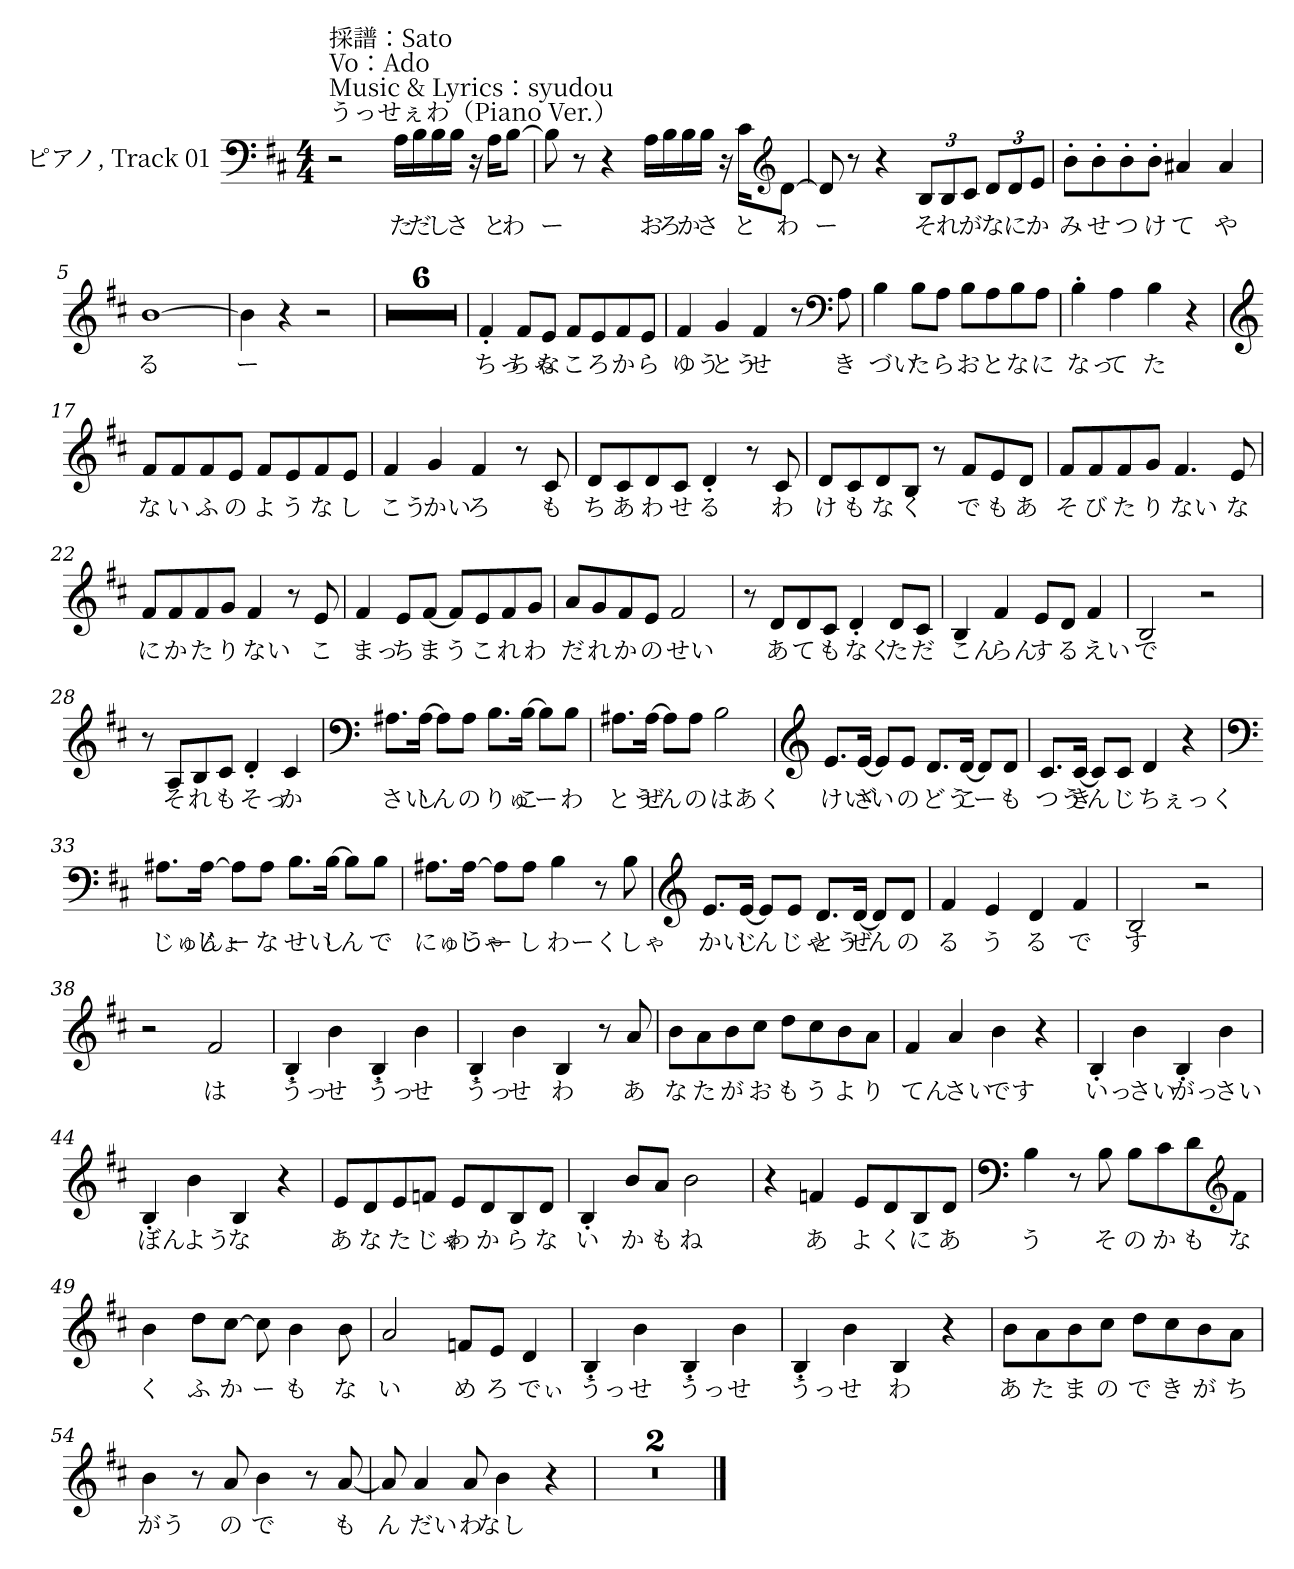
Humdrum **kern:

**kern	**text
*part1	*part1
*staff1	*staff1
*I"ピアノ, Track 01	*
*clefF4	*
*k[f#c#]	*
*M4/4	*
*MM163	*
=1	=1
!LO:TX:a:t=うっせぇわ（Piano Ver.）	!
!LO:TX:a:t=Music & Lyrics：syudou	!
!LO:TX:a:t=Vo：Ado	!
!LO:TX:a:t=採譜：Sato	!
2r	.
!	!LO:LY:b
16A\LL	た
!	!LO:LY:b
16B\	だ
!	!LO:LY:b
16B\	し
!	!LO:LY:b
16B\JJ	さ
16r	.
!	!LO:LY:b
16A\KL	と
!	!LO:LY:b
[8B\J	わ
=2	=2
!	!LO:LY:b
8B\]	ー
8r	.
4r	.
!	!LO:LY:b
16A\LL	お
!	!LO:LY:b
16B\	ろ
!	!LO:LY:b
16B\	か
!	!LO:LY:b
16B\JJ	さ
16r	.
!	!LO:LY:b
16c#\KL	と
*clefG2	*
!	!LO:LY:b
[8d\J	わ
!!LO:LB:g=z
=3	=3
!	!LO:LY:b
8d/]	ー
8r	.
4r	.
*Xbrackettup	*
!	!LO:LY:b
12B/L	そ
!	!LO:LY:b
12B/	れ
!	!LO:LY:b
12c#/J	が
!	!LO:LY:b
12d/L	な
!	!LO:LY:b
12d/	に
!	!LO:LY:b
12e/J	か
=4	=4
!	!LO:LY:b
8b'\L	み
!	!LO:LY:b
8b'\	せ
!	!LO:LY:b
8b'\	つ
!	!LO:LY:b
8b'\J	け
!	!LO:LY:b
4a#X/	て
!	!LO:LY:b
4a#/	や
!!LO:LB:g=z
=5	=5
!	!LO:LY:b
[1b	る
=6	=6
!	!LO:LY:b
4b\]	ー
4r	.
2r	.
!!LO:LB:g=z
=7	=7
1r	.
=8	=8
1r	.
=9	=9
1r	.
=10	=10
1r	.
!!LO:LB:g=z
=11	=11
1r	.
=12	=12
1r	.
!!LO:LB:g=z
=13	=13
!	!LO:LY:b
4f#'/	ちっ
!	!LO:LY:b
8f#/L	ちゃ
!	!LO:LY:b
8e/J	な
!	!LO:LY:b
8f#/L	こ
!	!LO:LY:b
8e/	ろ
!	!LO:LY:b
8f#/	か
!	!LO:LY:b
8e/J	ら
=14	=14
!	!LO:LY:b
4f#/	ゆう
!	!LO:LY:b
4g/	とう
!	!LO:LY:b
4f#/	せ
8r	.
*clefF4	*
!	!LO:LY:b
8A\	き
!!LO:LB:g=z
=15	=15
!	!LO:LY:b
4B\	づい
!	!LO:LY:b
8B\L	た
!	!LO:LY:b
8A\J	ら
!	!LO:LY:b
8B\L	お
!	!LO:LY:b
8A\	と
!	!LO:LY:b
8B\	な
!	!LO:LY:b
8A\J	に
=16	=16
!	!LO:LY:b
4B'\	なっ
!	!LO:LY:b
4A\	て
!	!LO:LY:b
4B\	た
4r	.
!!LO:LB:g=z
=17	=17
*clefG2	*
!	!LO:LY:b
8f#/L	な
!	!LO:LY:b
8f#/	い
!	!LO:LY:b
8f#/	ふ
!	!LO:LY:b
8e/J	の
!	!LO:LY:b
8f#/L	よ
!	!LO:LY:b
8e/	う
!	!LO:LY:b
8f#/	な
!	!LO:LY:b
8e/J	し
=18	=18
!	!LO:LY:b
4f#/	こう
!	!LO:LY:b
4g/	かい
!	!LO:LY:b
4f#/	ろ
8r	.
!	!LO:LY:b
8c#/	も
!!LO:LB:g=z
=19	=19
!	!LO:LY:b
8d/L	ち
!	!LO:LY:b
8c#/	あ
!	!LO:LY:b
8d/	わ
!	!LO:LY:b
8c#/J	せ
!	!LO:LY:b
4d'/	る
8r	.
!	!LO:LY:b
8c#/	わ
=20	=20
!	!LO:LY:b
8d/L	け
!	!LO:LY:b
8c#/	も
!	!LO:LY:b
8d/	な
!	!LO:LY:b
8B/J	く
8r	.
!	!LO:LY:b
8f#/L	で
!	!LO:LY:b
8e/	も
!	!LO:LY:b
8d/J	あ
!!LO:LB:g=z
=21	=21
!	!LO:LY:b
8f#/L	そ
!	!LO:LY:b
8f#/	び
!	!LO:LY:b
8f#/	た
!	!LO:LY:b
8g/J	り
!	!LO:LY:b
4.f#/	ない
!	!LO:LY:b
8e/	な
=22	=22
!	!LO:LY:b
8f#/L	に
!	!LO:LY:b
8f#/	か
!	!LO:LY:b
8f#/	た
!	!LO:LY:b
8g/J	り
!	!LO:LY:b
4f#/	ない
8r	.
!	!LO:LY:b
8e/	こ
!!LO:PB:g=z
=23	=23
!	!LO:LY:b
4f#/	まっ
!	!LO:LY:b
8e/L	ち
!	!LO:LY:b
[8f#/J	ま
!	!LO:LY:b
8f#/L]	う
!	!LO:LY:b
8e/	こ
!	!LO:LY:b
8f#/	れ
!	!LO:LY:b
8g/J	わ
=24	=24
!	!LO:LY:b
8a/L	だ
!	!LO:LY:b
8g/	れ
!	!LO:LY:b
8f#/	か
!	!LO:LY:b
8e/J	の
!	!LO:LY:b
2f#/	せい
!!LO:LB:g=z
=25	=25
8r	.
!	!LO:LY:b
8d/L	あ
!	!LO:LY:b
8d/	て
!	!LO:LY:b
8c#/J	も
!	!LO:LY:b
4d'/	なく
!	!LO:LY:b
8d/L	た
!	!LO:LY:b
8c#/J	だ
=26	=26
!	!LO:LY:b
4B/	こん
!	!LO:LY:b
4f#/	らん
!	!LO:LY:b
8e/L	す
!	!LO:LY:b
8d/J	る
!	!LO:LY:b
4f#/	えい
!!LO:LB:g=z
=27	=27
!	!LO:LY:b
2B/	で
2r	.
=28	=28
8r	.
!	!LO:LY:b
8A/L	そ
!	!LO:LY:b
8B/	れ
!	!LO:LY:b
8c#/J	も
!	!LO:LY:b
4d'/	そっ
!	!LO:LY:b
4c#/	か
!!LO:LB:g=z
=29	=29
*clefF4	*
!	!LO:LY:b
8.A#X\L	さい
!	!LO:LY:b
[16A#\Jk	し
!	!LO:LY:b
8A#\L]	ん
!	!LO:LY:b
8A#\J	の
!	!LO:LY:b
8.B\L	りゅ
!	!LO:LY:b
[16B\Jk	こ
!	!LO:LY:b
8B\L]	ー
!	!LO:LY:b
8B\J	わ
=30	=30
!	!LO:LY:b
8.A#X\L	とう
!	!LO:LY:b
[16A#\Jk	ぜ
!	!LO:LY:b
8A#\L]	ん
!	!LO:LY:b
8A#\J	の
!	!LO:LY:b
2B\	はあく
!!LO:LB:g=z
=31	=31
*clefG2	*
!	!LO:LY:b
8.e/L	けい
!	!LO:LY:b
[16e/Jk	ざ
!	!LO:LY:b
8e/L]	い
!	!LO:LY:b
8e/J	の
!	!LO:LY:b
8.d/L	どう
!	!LO:LY:b
[16d/Jk	こ
!	!LO:LY:b
8d/L]	ー
!	!LO:LY:b
8d/J	も
=32	=32
!	!LO:LY:b
8.c#/L	つう
!	!LO:LY:b
[16c#/Jk	き
!	!LO:LY:b
8c#/L]	ん
!	!LO:LY:b
8c#/J	じ
!	!LO:LY:b
4d/	ちぇっく
4r	.
!!LO:LB:g=z
=33	=33
*clefF4	*
!	!LO:LY:b
8.A#X\L	じゅん
!	!LO:LY:b
[16A#\Jk	じょ
!	!LO:LY:b
8A#\L]	ー
!	!LO:LY:b
8A#\J	な
!	!LO:LY:b
8.B\L	せい
!	!LO:LY:b
[16B\Jk	し
!	!LO:LY:b
8B\L]	ん
!	!LO:LY:b
8B\J	で
=34	=34
!	!LO:LY:b
8.A#X\L	にゅう
!	!LO:LY:b
[16A#\Jk	しゃ
!	!LO:LY:b
8A#\L]	ー
!	!LO:LY:b
8A#\J	し
!	!LO:LY:b
4B\	わーく
8r	.
!	!LO:LY:b
8B\	しゃ
!!LO:LB:g=z
=35	=35
*clefG2	*
!	!LO:LY:b
8.e/L	かい
!	!LO:LY:b
[16e/Jk	じ
!	!LO:LY:b
8e/L]	ん
!	!LO:LY:b
8e/J	じゃ
!	!LO:LY:b
8.d/L	とう
!	!LO:LY:b
[16d/Jk	ぜ
!	!LO:LY:b
8d/L]	ん
!	!LO:LY:b
8d/J	の
=36	=36
!	!LO:LY:b
4f#/	る
!	!LO:LY:b
4e/	う
!	!LO:LY:b
4d/	る
!	!LO:LY:b
4f#/	で
!!LO:LB:g=z
=37	=37
!	!LO:LY:b
2B/	す
2r	.
=38	=38
2r	.
!	!LO:LY:b
2f#/	は
=39	=39
!	!LO:LY:b
4B'/	うっ
!	!LO:LY:b
4b\	せ
!	!LO:LY:b
4B'/	うっ
!	!LO:LY:b
4b\	せ
=40	=40
!	!LO:LY:b
4B'/	うっ
!	!LO:LY:b
4b\	せ
!	!LO:LY:b
4B/	わ
8r	.
!	!LO:LY:b
8a/	あ
!!LO:LB:g=z
=41	=41
!	!LO:LY:b
8b\L	な
!	!LO:LY:b
8a\	た
!	!LO:LY:b
8b\	が
!	!LO:LY:b
8cc#\J	お
!	!LO:LY:b
8dd\L	も
!	!LO:LY:b
8cc#\	う
!	!LO:LY:b
8b\	よ
!	!LO:LY:b
8a\J	り
=42	=42
!	!LO:LY:b
4f#/	てん
!	!LO:LY:b
4a/	さい
!	!LO:LY:b
4b\	です
4r	.
!!LO:LB:g=z
=43	=43
!	!LO:LY:b
4B'/	いっ
!	!LO:LY:b
4b\	さい
!	!LO:LY:b
4B'/	がっ
!	!LO:LY:b
4b\	さい
=44	=44
!	!LO:LY:b
4B'/	ぼん
!	!LO:LY:b
4b\	よう
!	!LO:LY:b
4B/	な
4r	.
!!LO:LB:g=z
=45	=45
!	!LO:LY:b
8e/L	あ
!	!LO:LY:b
8d/	な
!	!LO:LY:b
8e/	た
!	!LO:LY:b
8fn/J	じゃ
!	!LO:LY:b
8e/L	わ
!	!LO:LY:b
8d/	か
!	!LO:LY:b
8B/	ら
!	!LO:LY:b
8d/J	な
=46	=46
!	!LO:LY:b
4B'/	い
!	!LO:LY:b
8b/L	か
!	!LO:LY:b
8a/J	も
!	!LO:LY:b
2b\	ね
!!LO:PB:g=z
=47	=47
4r	.
!	!LO:LY:b
4fn/	あ
!	!LO:LY:b
8e/L	よ
!	!LO:LY:b
8d/	く
!	!LO:LY:b
8B/	に
!	!LO:LY:b
8d/J	あ
=48	=48
*clefF4	*
!	!LO:LY:b
4B\	う
8r	.
!	!LO:LY:b
8B\	そ
!	!LO:LY:b
8B\L	の
!	!LO:LY:b
8c#\	か
!	!LO:LY:b
8d\	も
*clefG2	*
!	!LO:LY:b
8f#\J	な
!!LO:LB:g=z
=49	=49
!	!LO:LY:b
4b\	く
!	!LO:LY:b
8dd\L	ふ
!	!LO:LY:b
[8cc#\J	か
!	!LO:LY:b
8cc#\]	ー
!	!LO:LY:b
4b\	も
!	!LO:LY:b
8b\	な
=50	=50
!	!LO:LY:b
2a/	い
!	!LO:LY:b
8fn/L	め
!	!LO:LY:b
8e/J	ろ
!	!LO:LY:b
4d/	でぃ
!!LO:LB:g=z
=51	=51
!	!LO:LY:b
4B'/	うっ
!	!LO:LY:b
4b\	せ
!	!LO:LY:b
4B'/	うっ
!	!LO:LY:b
4b\	せ
=52	=52
!	!LO:LY:b
4B'/	うっ
!	!LO:LY:b
4b\	せ
!	!LO:LY:b
4B/	わ
4r	.
!!LO:LB:g=z
=53	=53
!	!LO:LY:b
8b\L	あ
!	!LO:LY:b
8a\	た
!	!LO:LY:b
8b\	ま
!	!LO:LY:b
8cc#\J	の
!	!LO:LY:b
8dd\L	で
!	!LO:LY:b
8cc#\	き
!	!LO:LY:b
8b\	が
!	!LO:LY:b
8a\J	ち
=54	=54
!	!LO:LY:b
4b\	がう
8r	.
!	!LO:LY:b
8a/	の
!	!LO:LY:b
4b\	で
8r	.
!	!LO:LY:b
[8a/	も
!!LO:LB:g=z
=55	=55
!	!LO:LY:b
8a/]	ん
!	!LO:LY:b
4a/	だい
!	!LO:LY:b
8a/	わ
!	!LO:LY:b
4b\	なし
4r	.
=56	=56
1r	.
=57	=57
1r	.
==	==
*-	*-
